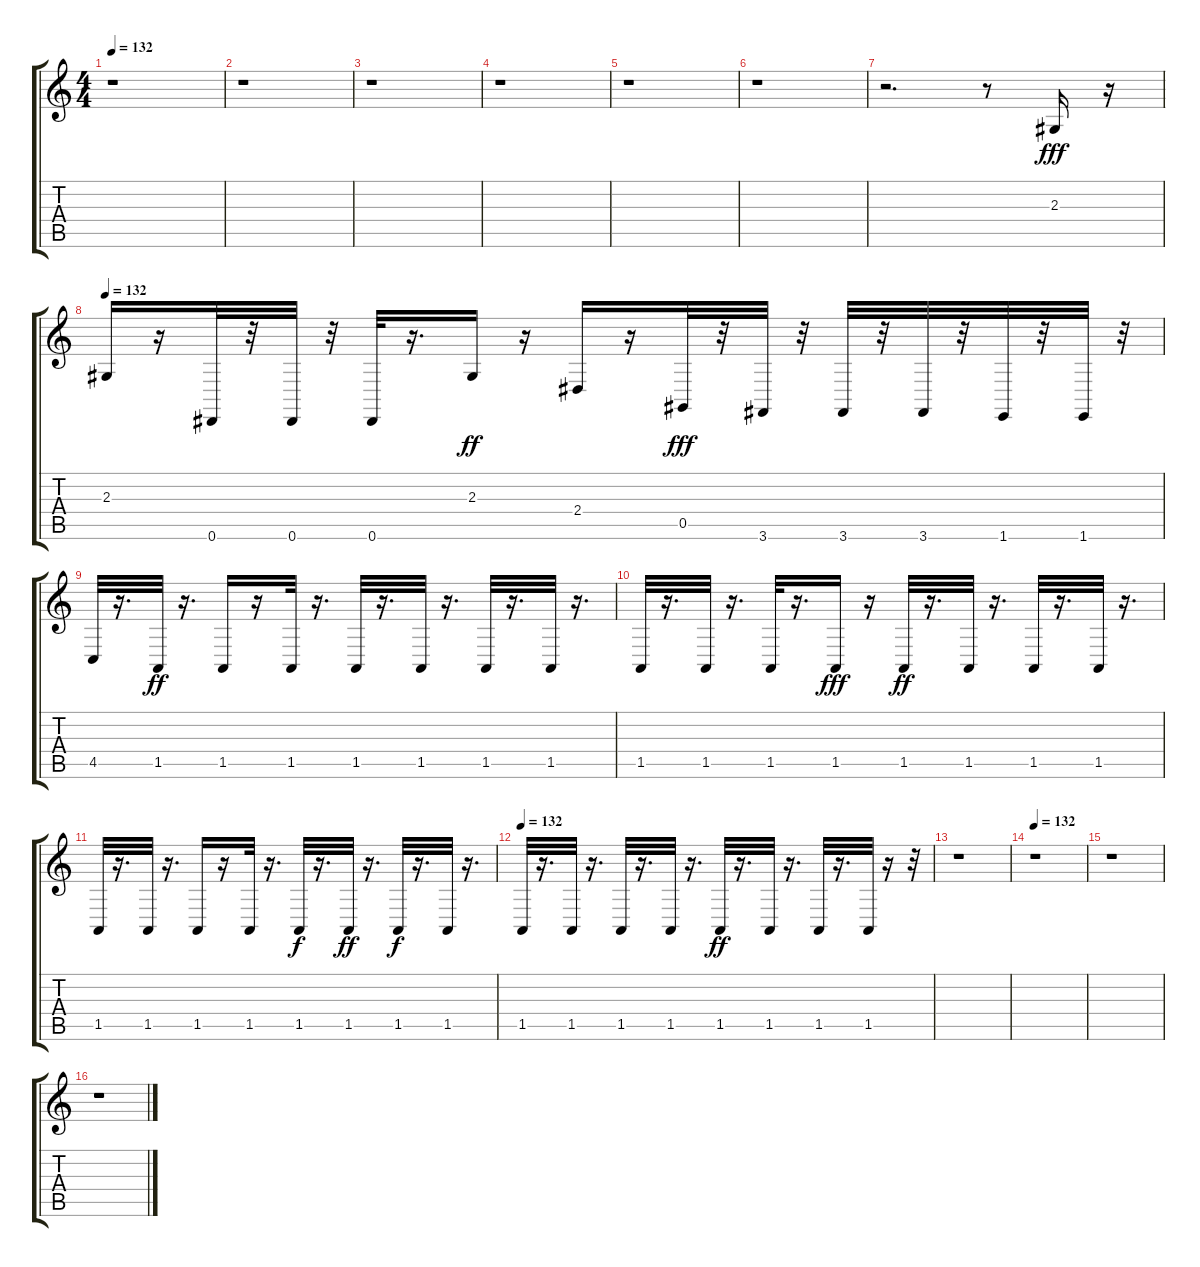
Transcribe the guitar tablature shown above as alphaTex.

\track "" {instrument acousticgrandpiano}
\staff {score tabs}
\tuning (Eb4 Bb3 Gb3 Db3 Ab2 Eb2) {hide}
\ts (4 4)
\tempo 132
\clef g2
\ks c
r.1{dy fff} |
r.1 |
r.1 |
r.1 |
r.1 |
r.1 |
r.2{d} r.8 2.3.16{volume 16 instrument acousticgrandpiano} r.16 |
\tempo 132
2.3.16 r.16 0.6.32 r.32 0.6.32 r.32 0.6.32 r.16{d} 2.3.16{dy ff} r.16 2.4.16 r.16 0.5.32{dy fff} r.32 3.6.32 r.32 3.6.32 r.32 3.6.32 r.32 1.6.32 r.32 1.6.32 r.32 |
4.5.32{volume 9 instrument acousticgrandpiano} r.16{d} 1.5.32{dy ff} r.16{d} 1.5.16 r.16 1.5.32 r.16{d} 1.5.32 r.16{d} 1.5.32 r.16{d} 1.5.32 r.16{d} 1.5.32 r.16{d} |
1.5.32 r.16{d} 1.5.32 r.16{d} 1.5.32 r.16{d} 1.5.16{dy fff} r.16 1.5.32{dy ff} r.16{d} 1.5.32 r.16{d} 1.5.32 r.16{d} 1.5.32 r.16{d} |
1.5.32 r.16{d} 1.5.32 r.16{d} 1.5.16 r.16 1.5.32 r.16{d} 1.5.32{dy f} r.16{d} 1.5.32{dy ff} r.16{d} 1.5.32{dy f} r.16{d} 1.5.32 r.16{d} |
\tempo 132
1.5.32 r.16{d} 1.5.32 r.16{d} 1.5.32 r.16{d} 1.5.32 r.16{d} 1.5.32{dy ff} r.16{d} 1.5.32 r.16{d} 1.5.32 r.16{d} 1.5.32 r.16 r.32 |
r.1 |
\tempo 132
r.1 |
r.1 |
r.1
